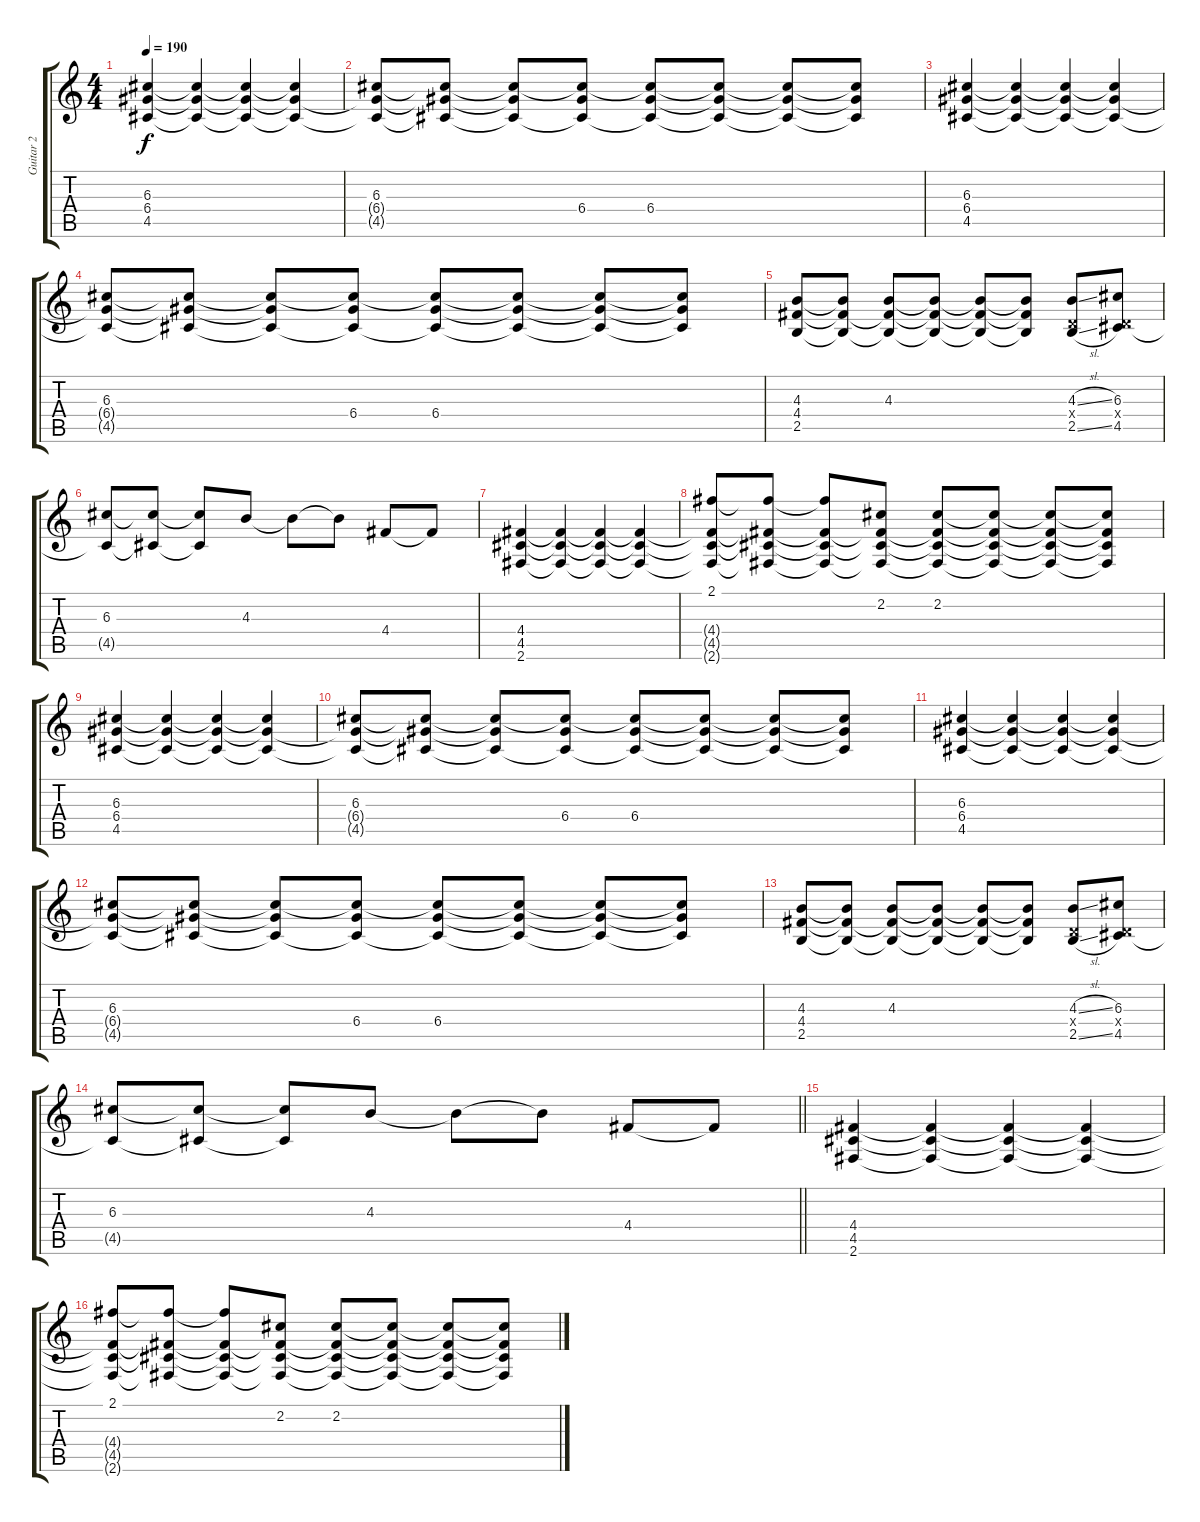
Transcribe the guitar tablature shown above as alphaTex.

\track ("Guitar 2" "Guitar 2") {instrument distortionguitar}
\staff {score tabs}
\tuning (E4 B3 G3 D3 A2 E2) {hide}
\ts (4 4)
\tempo 190
\clef g2
\ks c
(6.3 6.4 4.5).4{dy f} (6.3{t} 6.4{t} 4.5{t}).4 (6.3{t} 6.4{t} 4.5{t}).4 (6.3{t} 6.4{t} 4.5{t}).4 |
(6.3 6.4{t} 4.5{t}).8 (6.3{t} 6.4{t} 4.5{t}).8 (6.3{t} 6.4{t} 4.5{t}).8 (6.3{t} 6.4 4.5{t}).8 (6.3{t} 6.4 4.5{t}).8 (6.3{t} 6.4{t} 4.5{t}).8 (6.3{t} 6.4{t} 4.5{t}).8 (6.3{t} 6.4{t} 4.5{t}).8 |
(6.3 6.4 4.5).4 (6.3{t} 6.4{t} 4.5{t}).4 (6.3{t} 6.4{t} 4.5{t}).4 (6.3{t} 6.4{t} 4.5{t}).4 |
(6.3 6.4{t} 4.5{t}).8 (6.3{t} 6.4{t} 4.5{t}).8 (6.3{t} 6.4{t} 4.5{t}).8 (6.3{t} 6.4 4.5{t}).8 (6.3{t} 6.4 4.5{t}).8 (6.3{t} 6.4{t} 4.5{t}).8 (6.3{t} 6.4{t} 4.5{t}).8 (6.3{t} 6.4{t} 4.5{t}).8 |
(4.3 4.4 2.5).8 (4.3{t} 4.4{t} 2.5{t}).8 (4.3 4.4{t} 2.5{t}).8 (4.3{t} 4.4{t} 2.5{t}).8 (4.3{t} 4.4{t} 2.5{t}).8 (4.3{t} 4.4{t} 2.5{t}).8 (4.3{sl} 0.4{x} 2.5{sl}).8 (6.3 0.4{x} 4.5).8 |
(6.3 4.5{t}).8 (6.3{t} 4.5{t}).8 (6.3{t} 4.5{t}).8 4.3.8 4.3{t}.8 4.3{t}.8 4.4.8 4.4{t}.8 |
(4.4 4.5 2.6).4 (4.4{t} 4.5{t} 2.6{t}).4 (4.4{t} 4.5{t} 2.6{t}).4 (4.4{t} 4.5{t} 2.6{t}).4 |
(2.1 4.4{t} 4.5{t} 2.6{t}).8 (2.1{t} 4.4{t} 4.5{t} 2.6{t}).8 (2.1{t} 4.4{t} 4.5{t} 2.6{t}).8 (2.2 4.4{t} 4.5{t} 2.6{t}).8 (2.2 4.4{t} 4.5{t} 2.6{t}).8 (2.2{t} 4.4{t} 4.5{t} 2.6{t}).8 (2.2{t} 4.4{t} 4.5{t} 2.6{t}).8 (2.2{t} 4.4{t} 4.5{t} 2.6{t}).8 |
(6.3 6.4 4.5).4 (6.3{t} 6.4{t} 4.5{t}).4 (6.3{t} 6.4{t} 4.5{t}).4 (6.3{t} 6.4{t} 4.5{t}).4 |
(6.3 6.4{t} 4.5{t}).8 (6.3{t} 6.4{t} 4.5{t}).8 (6.3{t} 6.4{t} 4.5{t}).8 (6.3{t} 6.4 4.5{t}).8 (6.3{t} 6.4 4.5{t}).8 (6.3{t} 6.4{t} 4.5{t}).8 (6.3{t} 6.4{t} 4.5{t}).8 (6.3{t} 6.4{t} 4.5{t}).8 |
(6.3 6.4 4.5).4 (6.3{t} 6.4{t} 4.5{t}).4 (6.3{t} 6.4{t} 4.5{t}).4 (6.3{t} 6.4{t} 4.5{t}).4 |
(6.3 6.4{t} 4.5{t}).8 (6.3{t} 6.4{t} 4.5{t}).8 (6.3{t} 6.4{t} 4.5{t}).8 (6.3{t} 6.4 4.5{t}).8 (6.3{t} 6.4 4.5{t}).8 (6.3{t} 6.4{t} 4.5{t}).8 (6.3{t} 6.4{t} 4.5{t}).8 (6.3{t} 6.4{t} 4.5{t}).8 |
(4.3 4.4 2.5).8 (4.3{t} 4.4{t} 2.5{t}).8 (4.3 4.4{t} 2.5{t}).8 (4.3{t} 4.4{t} 2.5{t}).8 (4.3{t} 4.4{t} 2.5{t}).8 (4.3{t} 4.4{t} 2.5{t}).8 (4.3{sl} 0.4{x} 2.5{sl}).8 (6.3 0.4{x} 4.5).8 |
\barLineRight lightlight
(6.3 4.5{t}).8 (6.3{t} 4.5{t}).8 (6.3{t} 4.5{t}).8 4.3.8 4.3{t}.8 4.3{t}.8 4.4.8 4.4{t}.8 |
(4.4 4.5 2.6).4 (4.4{t} 4.5{t} 2.6{t}).4 (4.4{t} 4.5{t} 2.6{t}).4 (4.4{t} 4.5{t} 2.6{t}).4 |
(2.1 4.4{t} 4.5{t} 2.6{t}).8 (2.1{t} 4.4{t} 4.5{t} 2.6{t}).8 (2.1{t} 4.4{t} 4.5{t} 2.6{t}).8 (2.2 4.4{t} 4.5{t} 2.6{t}).8 (2.2 4.4{t} 4.5{t} 2.6{t}).8 (2.2{t} 4.4{t} 4.5{t} 2.6{t}).8 (2.2{t} 4.4{t} 4.5{t} 2.6{t}).8 (2.2{t} 4.4{t} 4.5{t} 2.6{t}).8
